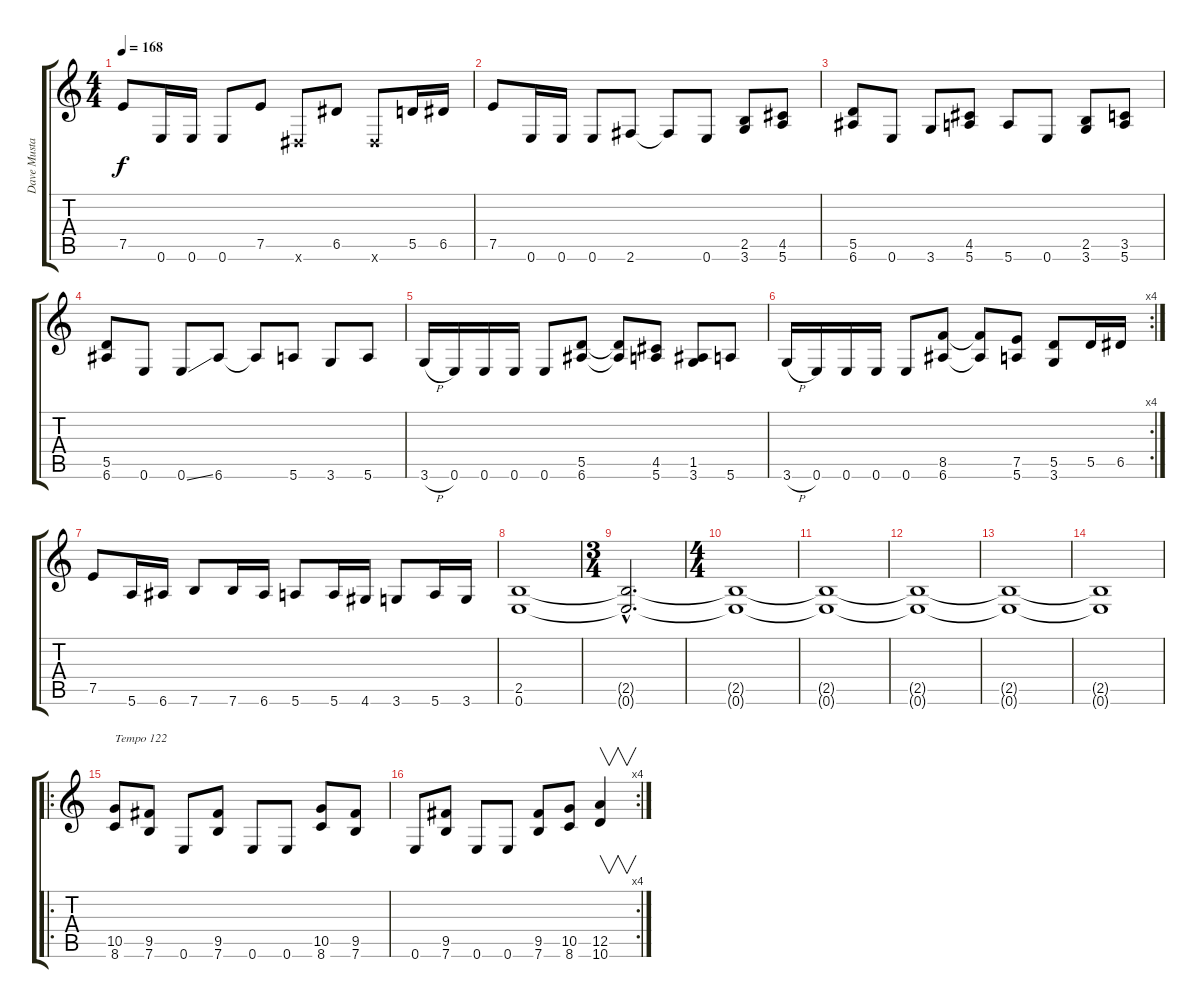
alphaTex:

\track ("Dave Mustaine" "Dave Musta") {instrument distortionguitar}
\staff {score tabs}
\tuning (E4 B3 G3 D3 A2 E2) {hide}
\ts (4 4)
\tempo 168
\clef g2
\ks c
7.5.8{dy f} 0.6.16 0.6.16 0.6.8 7.5.8 -1.6{x}.8 6.5.8 -1.6{x}.8 5.5.16 6.5.16 |
7.5.8 0.6.16 0.6.16 0.6.8 2.6.8 2.6{t}.8 0.6.8 (2.5 3.6).8 (4.5 5.6).8 |
(5.5 6.6).8 0.6.8 3.6.8 (4.5 5.6).8 5.6.8 0.6.8 (2.5 3.6).8 (3.5 5.6).8 |
(5.5 6.6).8 0.6.8 0.6{ss}.8 6.6.8 6.6{t}.8 5.6.8 3.6.8 5.6.8 |
3.6{h}.16 0.6.16 0.6.16 0.6.16 0.6.8 (5.5 6.6).8 (5.5{t} 6.6{t}).8 (4.5 5.6).8 (1.5 3.6).8 5.6.8 |
\rc 4
3.6{h}.16 0.6.16 0.6.16 0.6.16 0.6.8 (8.5 6.6).8 (8.5{t} 6.6{t}).8 (7.5 5.6).8 (5.5 3.6).8 5.5.16 6.5.16 |
7.5.8 5.6.16 6.6.16 7.6.8 7.6.16 6.6.16 5.6.8 5.6.16 4.6.16 3.6.8 5.6.16 3.6.16 |
(2.5 0.6).1 |
\ts (3 4)
(2.5{hac t} 0.6{hac t}).2{d} |
\ts (4 4)
(2.5{t} 0.6{t}).1 |
(2.5{t} 0.6{t}).1 |
(2.5{t} 0.6{t}).1 |
(2.5{t} 0.6{t}).1 |
(2.5{t} 0.6{t}).1 |
\ro
(10.5 8.6).8{txt "Tempo 122"} (9.5 7.6).8 0.6.8 (9.5 7.6).8 0.6.8 0.6.8 (10.5 8.6).8 (9.5 7.6).8 |
\rc 4
0.6.8 (9.5 7.6).8 0.6.8 0.6.8 (9.5 7.6).8 (10.5 8.6).8 (12.5 10.6).4{v}
